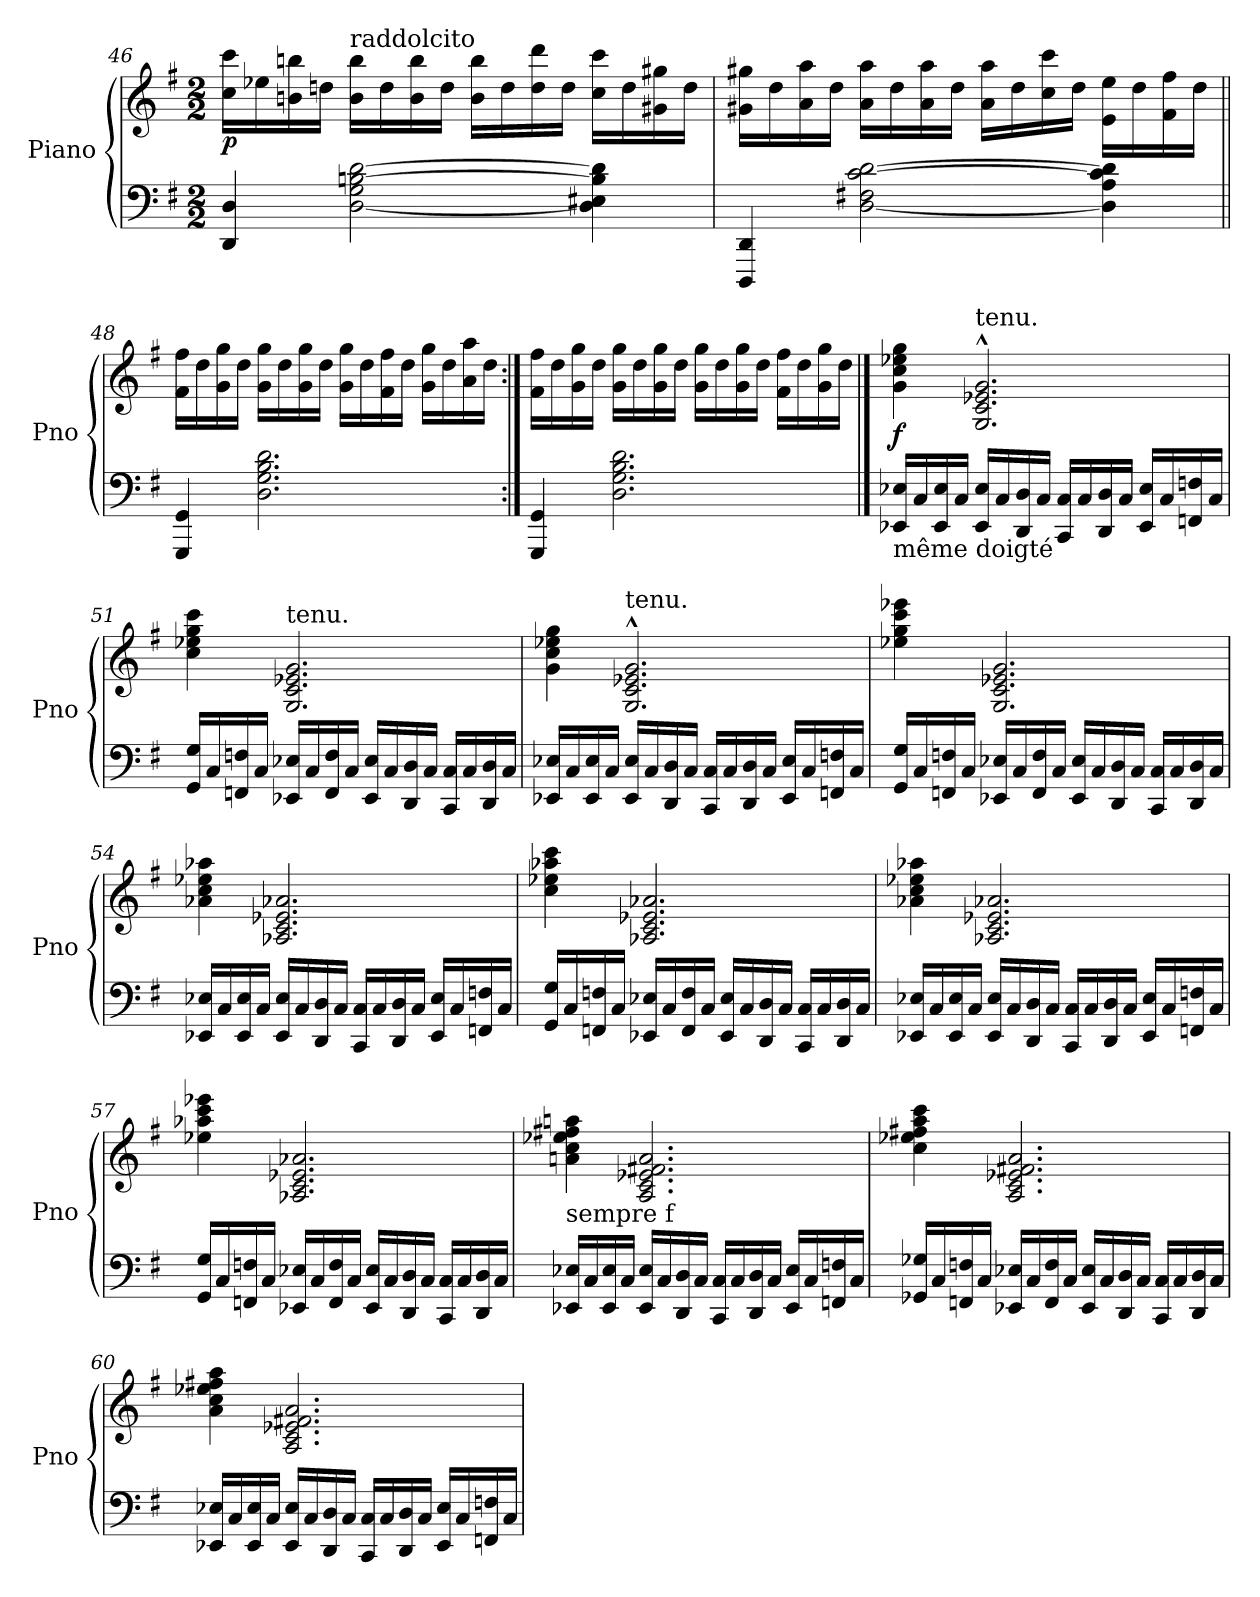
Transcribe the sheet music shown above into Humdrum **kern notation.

**kern	**kern	**dynam
*part1	*part1	*part1
*staff2	*staff1	*staff1/2
*I"Piano	*	*
*I'Pno	*	*
!!LO:PB:g=z
*clefF4	*clefG2	*
*k[f#]	*k[f#]	*
*G:	*G:	*
*M2/2	*M2/2	*
=46	=46	=46
!	!	!LO:DY:b
4DD/ 4D/	16cc\ 16ccc\LL	p
.	16ee-X\	.
.	16bn\ 16bbn\	.
.	16ddn\JJ	.
!	!LO:TX:a:t=raddolcito	!
[2D\ 2G\ [2Bn\ [2d\	16b\ 16bb\LL	.
.	16dd\	.
.	16b\ 16bb\	.
.	16dd\JJ	.
.	16b\ 16bb\LL	.
.	16dd\	.
.	16dd\ 16ddd\	.
.	16dd\JJ	.
4D\] 4E#X\ 4B\] 4d\]	16cc\ 16ccc\LL	.
.	16dd\	.
.	16g#X\ 16gg#X\	.
.	16dd\JJ	.
=47	=47	=47
4DDD/ 4DD/	16g#X\ 16gg#X\LL	.
.	16dd\	.
.	16a\ 16aa\	.
.	16dd\JJ	.
[2D\ 2F#X\ [2c\ [2d\	16a\ 16aa\LL	.
.	16dd\	.
.	16a\ 16aa\	.
.	16dd\JJ	.
.	16a\ 16aa\LL	.
.	16dd\	.
.	16cc\ 16ccc\	.
.	16dd\JJ	.
4D\] 4A\ 4c\] 4d\]	16e\ 16ee\LL	.
.	16dd\	.
.	16f#\ 16ff#\	.
.	16dd\JJ	.
=48||	=48||	=48||
4GGG/ 4GG/	16f#\ 16ff#\LL	.
.	16dd\	.
.	16g\ 16gg\	.
.	16dd\JJ	.
2.D\ 2.G\ 2.B\ 2.d\	16g\ 16gg\LL	.
.	16dd\	.
.	16g\ 16gg\	.
.	16dd\JJ	.
.	16g\ 16gg\LL	.
.	16dd\	.
.	16f#\ 16ff#\	.
.	16dd\JJ	.
.	16g\ 16gg\LL	.
.	16dd\	.
.	16a\ 16aa\	.
.	16dd\JJ	.
!!LO:LB:g=z
=49:|!	=49:|!	=49:|!
4GGG/ 4GG/	16f#\ 16ff#\LL	.
.	16dd\	.
.	16g\ 16gg\	.
.	16dd\JJ	.
2.D\ 2.G\ 2.B\ 2.d\	16g\ 16gg\LL	.
.	16dd\	.
.	16g\ 16gg\	.
.	16dd\JJ	.
.	16g\ 16gg\LL	.
.	16dd\	.
.	16g\ 16gg\	.
.	16dd\JJ	.
.	16f#\ 16ff#\LL	.
.	16dd\	.
.	16g\ 16gg\	.
.	16dd\JJ	.
==50	==50	==50
!LO:TX:b:t=même doigté	!	!
!	!	!LO:DY:b
16EE-X/ 16E-X/LL	4g\ 4cc\ 4ee-X\ 4gg\	f
16C/	.	.
16EE-/ 16E-/	.	.
16C/JJ	.	.
!	!LO:TX:a:t=tenu.	!
16EE-/ 16E-/LL	2.G/^^ 2.c/^^ 2.e-X/^^ 2.g/^^	.
16C/	.	.
16DD/ 16D/	.	.
16C/JJ	.	.
16CC/ 16C/LL	.	.
16C/	.	.
16DD/ 16D/	.	.
16C/JJ	.	.
16EE-/ 16E-/LL	.	.
16C/	.	.
16FFn/ 16Fn/	.	.
16C/JJ	.	.
=51	=51	=51
16GG/ 16G/LL	4cc\ 4ee-X\ 4gg\ 4ccc\	.
16C/	.	.
16FFn/ 16Fn/	.	.
16C/JJ	.	.
!	!LO:TX:a:t=tenu.	!
16EE-X/ 16E-X/LL	2.G/ 2.c/ 2.e-X/ 2.g/	.
16C/	.	.
16FF/ 16F/	.	.
16C/JJ	.	.
16EE-/ 16E-/LL	.	.
16C/	.	.
16DD/ 16D/	.	.
16C/JJ	.	.
16CC/ 16C/LL	.	.
16C/	.	.
16DD/ 16D/	.	.
16C/JJ	.	.
!!LO:LB:g=z
=52	=52	=52
16EE-X/ 16E-X/LL	4g\ 4cc\ 4ee-X\ 4gg\	.
16C/	.	.
16EE-/ 16E-/	.	.
16C/JJ	.	.
!	!LO:TX:a:t=tenu.	!
16EE-/ 16E-/LL	2.G/^^ 2.c/^^ 2.e-X/^^ 2.g/^^	.
16C/	.	.
16DD/ 16D/	.	.
16C/JJ	.	.
16CC/ 16C/LL	.	.
16C/	.	.
16DD/ 16D/	.	.
16C/JJ	.	.
16EE-/ 16E-/LL	.	.
16C/	.	.
16FFn/ 16Fn/	.	.
16C/JJ	.	.
=53	=53	=53
16GG/ 16G/LL	4ee-X\ 4gg\ 4ccc\ 4eee-X\	.
16C/	.	.
16FFn/ 16Fn/	.	.
16C/JJ	.	.
16EE-X/ 16E-X/LL	2.G/ 2.c/ 2.e-X/ 2.g/	.
16C/	.	.
16FF/ 16F/	.	.
16C/JJ	.	.
16EE-/ 16E-/LL	.	.
16C/	.	.
16DD/ 16D/	.	.
16C/JJ	.	.
16CC/ 16C/LL	.	.
16C/	.	.
16DD/ 16D/	.	.
16C/JJ	.	.
=54	=54	=54
16EE-X/ 16E-X/LL	4a-X\ 4cc\ 4ee-X\ 4aa-X\	.
16C/	.	.
16EE-/ 16E-/	.	.
16C/JJ	.	.
16EE-/ 16E-/LL	2.A-X/ 2.c/ 2.e-X/ 2.a-X/	.
16C/	.	.
16DD/ 16D/	.	.
16C/JJ	.	.
16CC/ 16C/LL	.	.
16C/	.	.
16DD/ 16D/	.	.
16C/JJ	.	.
16EE-/ 16E-/LL	.	.
16C/	.	.
16FFn/ 16Fn/	.	.
16C/JJ	.	.
!!LO:LB:g=z
=55	=55	=55
16GG/ 16G/LL	4cc\ 4ee-X\ 4aa-X\ 4ccc\	.
16C/	.	.
16FFn/ 16Fn/	.	.
16C/JJ	.	.
16EE-X/ 16E-X/LL	2.A-X/ 2.c/ 2.e-X/ 2.a-X/	.
16C/	.	.
16FF/ 16F/	.	.
16C/JJ	.	.
16EE-/ 16E-/LL	.	.
16C/	.	.
16DD/ 16D/	.	.
16C/JJ	.	.
16CC/ 16C/LL	.	.
16C/	.	.
16DD/ 16D/	.	.
16C/JJ	.	.
=56	=56	=56
16EE-X/ 16E-X/LL	4a-X\ 4cc\ 4ee-X\ 4aa-X\	.
16C/	.	.
16EE-/ 16E-/	.	.
16C/JJ	.	.
16EE-/ 16E-/LL	2.A-X/ 2.c/ 2.e-X/ 2.a-X/	.
16C/	.	.
16DD/ 16D/	.	.
16C/JJ	.	.
16CC/ 16C/LL	.	.
16C/	.	.
16DD/ 16D/	.	.
16C/JJ	.	.
16EE-/ 16E-/LL	.	.
16C/	.	.
16FFn/ 16Fn/	.	.
16C/JJ	.	.
=57	=57	=57
16GG/ 16G/LL	4ee-X\ 4aa-X\ 4ccc\ 4eee-X\	.
16C/	.	.
16FFn/ 16Fn/	.	.
16C/JJ	.	.
16EE-X/ 16E-X/LL	2.A-X/ 2.c/ 2.e-X/ 2.a-X/	.
16C/	.	.
16FF/ 16F/	.	.
16C/JJ	.	.
16EE-/ 16E-/LL	.	.
16C/	.	.
16DD/ 16D/	.	.
16C/JJ	.	.
16CC/ 16C/LL	.	.
16C/	.	.
16DD/ 16D/	.	.
16C/JJ	.	.
!!LO:LB:g=z
=58	=58	=58
!	!LO:TX:b:t=sempre f	!
16EE-X/ 16E-X/LL	4an\ 4cc\ 4ee-X\ 4ff#X\ 4aan\	.
16C/	.	.
16EE-/ 16E-/	.	.
16C/JJ	.	.
16EE-/ 16E-/LL	2.A/ 2.c/ 2.e-X/ 2.f#X/ 2.a/	.
16C/	.	.
16DD/ 16D/	.	.
16C/JJ	.	.
16CC/ 16C/LL	.	.
16C/	.	.
16DD/ 16D/	.	.
16C/JJ	.	.
16EE-/ 16E-/LL	.	.
16C/	.	.
16FFn/ 16Fn/	.	.
16C/JJ	.	.
=59	=59	=59
16GG-X/ 16G-X/LL	4cc\ 4ee-X\ 4ff#X\ 4aa\ 4ccc\	.
16C/	.	.
16FFn/ 16Fn/	.	.
16C/JJ	.	.
16EE-X/ 16E-X/LL	2.A/ 2.c/ 2.e-X/ 2.f#X/ 2.a/	.
16C/	.	.
16FF/ 16F/	.	.
16C/JJ	.	.
16EE-/ 16E-/LL	.	.
16C/	.	.
16DD/ 16D/	.	.
16C/JJ	.	.
16CC/ 16C/LL	.	.
16C/	.	.
16DD/ 16D/	.	.
16C/JJ	.	.
=60	=60	=60
16EE-X/ 16E-X/LL	4a\ 4cc\ 4ee-X\ 4ff#X\ 4aa\	.
16C/	.	.
16EE-/ 16E-/	.	.
16C/JJ	.	.
16EE-/ 16E-/LL	2.A/ 2.c/ 2.e-X/ 2.f#X/ 2.a/	.
16C/	.	.
16DD/ 16D/	.	.
16C/JJ	.	.
16CC/ 16C/LL	.	.
16C/	.	.
16DD/ 16D/	.	.
16C/JJ	.	.
16EE-/ 16E-/LL	.	.
16C/	.	.
16FFn/ 16Fn/	.	.
16C/JJ	.	.
=	=	=
*-	*-	*-
